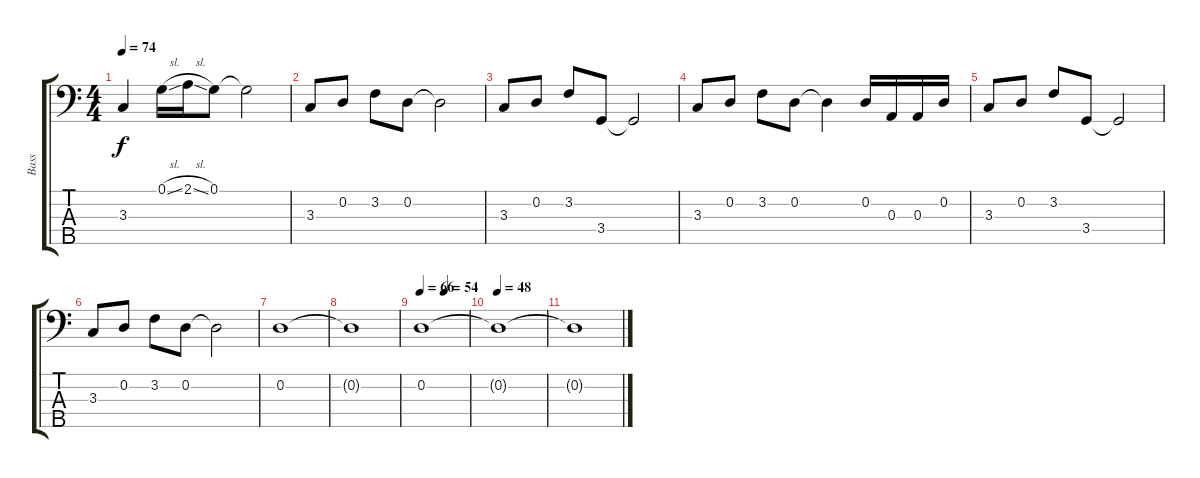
\track ("Bass" "Bass") {instrument electricbassfinger}
\staff {score tabs}
\tuning (G2 D2 A1 E1 B0) {hide}
\ts (4 4)
\tempo 74
\clef f4
\ks c
3.3.4{dy f} 0.1{sl}.16 2.1{sl}.16 0.1.8 0.1{t}.2 |
3.3.8 0.2.8 3.2.8 0.2.8 0.2{t}.2 |
3.3.8 0.2.8 3.2.8 3.4.8 3.4{t}.2 |
3.3.8 0.2.8 3.2.8 0.2.8 0.2{t}.4 0.2.16 0.3.16 0.3.16 0.2.16 |
3.3.8 0.2.8 3.2.8 3.4.8 3.4{t}.2 |
3.3.8 0.2.8 3.2.8 0.2.8 0.2{t}.2 |
0.2.1 |
0.2{t}.1 |
\tempo 66
\tempo (54 0.5)
0.2.1 |
\tempo 48
0.2{t}.1 |
0.2{t}.1
